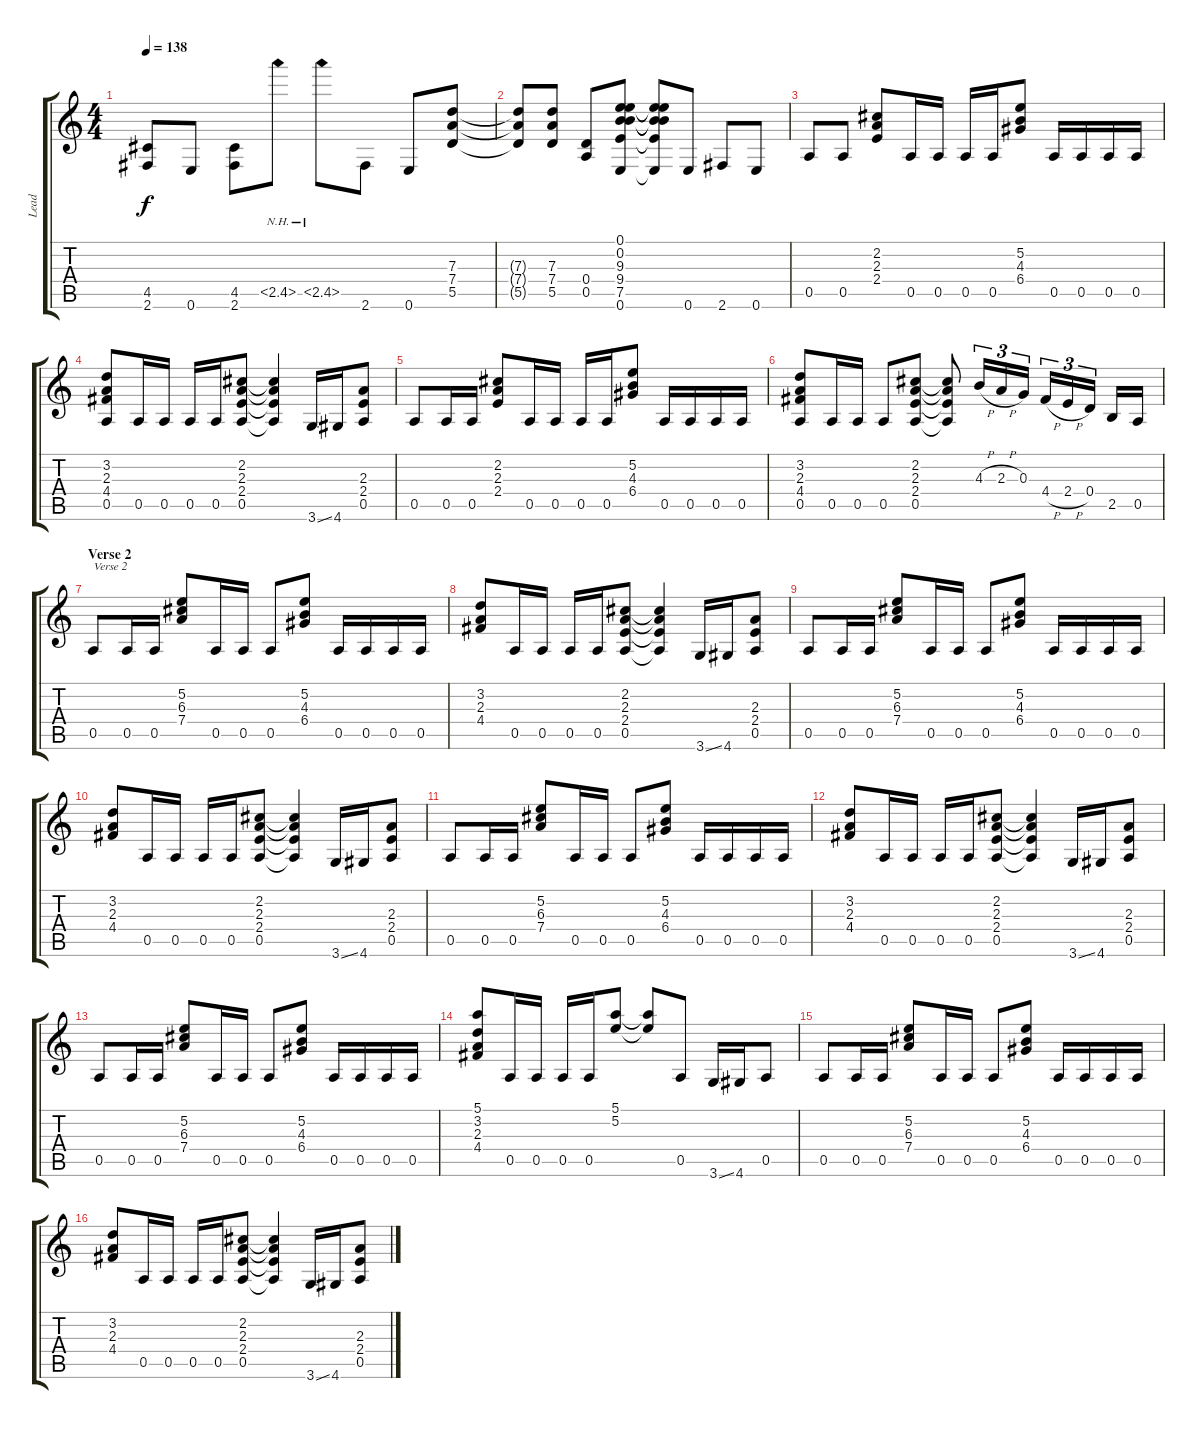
\track ("Lead" "Lead") {instrument distortionguitar}
\staff {score tabs}
\tuning (E4 B3 G3 D3 A2 E2) {hide}
\ts (4 4)
\tempo 138
\clef g2
\ks c
(4.5 2.6).8{dy f} 0.6.8 (4.5 2.6).8 2.5{nh}.8 2.5{nh}.8 2.6.8 0.6.8 (7.3 7.4 5.5).8 |
(7.3{t} 7.4{t} 5.5{t}).8 (7.3 7.4 5.5).8 (0.4 0.5).8 (0.1 0.2 9.3 9.4 7.5 0.6).8 (0.1{t} 0.2{t} 9.3{t} 9.4{t} 7.5{t} 0.6{t}).8 0.6.8 2.6.8 0.6.8 |
0.5.8 0.5.8 (2.2 2.3 2.4).8 0.5.16 0.5.16 0.5.16 0.5.16 (5.2 4.3 6.4).8 0.5.16 0.5.16 0.5.16 0.5.16 |
(3.2 2.3 4.4 0.5).8 0.5.16 0.5.16 0.5.16 0.5.16 (2.2 2.3 2.4 0.5).8 (2.2{t} 2.3{t} 2.4{t} 0.5{t}).4 3.6{ss}.16 4.6.16 (2.3 2.4 0.5).8 |
0.5.8 0.5.16 0.5.16 (2.2 2.3 2.4).8 0.5.16 0.5.16 0.5.16 0.5.16 (5.2 4.3 6.4).8 0.5.16 0.5.16 0.5.16 0.5.16 |
(3.2 2.3 4.4 0.5).8 0.5.16 0.5.16 0.5.8 (2.2 2.3 2.4 0.5).8 (2.2{t} 2.3{t} 2.4{t} 0.5{t}).8 4.3{h}.16{tu (3 2)} 2.3{h}.16{tu (3 2)} 0.3.16{tu (3 2)} 4.4{h}.16{tu (3 2)} 2.4{h}.16{tu (3 2)} 0.4.16{tu (3 2)} 2.5.16 0.5.16 |
\section ("" "Verse 2")
0.5.8{txt "Verse 2"} 0.5.16 0.5.16 (5.2 6.3 7.4).8 0.5.16 0.5.16 0.5.8 (5.2 4.3 6.4).8 0.5.16 0.5.16 0.5.16 0.5.16 |
(3.2 2.3 4.4).8 0.5.16 0.5.16 0.5.16 0.5.16 (2.2 2.3 2.4 0.5).8 (2.2{t} 2.3{t} 2.4{t} 0.5{t}).4 3.6{ss}.16 4.6.16 (2.3 2.4 0.5).8 |
0.5.8 0.5.16 0.5.16 (5.2 6.3 7.4).8 0.5.16 0.5.16 0.5.8 (5.2 4.3 6.4).8 0.5.16 0.5.16 0.5.16 0.5.16 |
(3.2 2.3 4.4).8 0.5.16 0.5.16 0.5.16 0.5.16 (2.2 2.3 2.4 0.5).8 (2.2{t} 2.3{t} 2.4{t} 0.5{t}).4 3.6{ss}.16 4.6.16 (2.3 2.4 0.5).8 |
0.5.8 0.5.16 0.5.16 (5.2 6.3 7.4).8 0.5.16 0.5.16 0.5.8 (5.2 4.3 6.4).8 0.5.16 0.5.16 0.5.16 0.5.16 |
(3.2 2.3 4.4).8 0.5.16 0.5.16 0.5.16 0.5.16 (2.2 2.3 2.4 0.5).8 (2.2{t} 2.3{t} 2.4{t} 0.5{t}).4 3.6{ss}.16 4.6.16 (2.3 2.4 0.5).8 |
0.5.8 0.5.16 0.5.16 (5.2 6.3 7.4).8 0.5.16 0.5.16 0.5.8 (5.2 4.3 6.4).8 0.5.16 0.5.16 0.5.16 0.5.16 |
(5.1 3.2 2.3 4.4).8 0.5.16 0.5.16 0.5.16 0.5.16 (5.1 5.2).8 (5.1{t} 5.2{t}).8 0.5.8 3.6{ss}.16 4.6.16 0.5.8 |
0.5.8 0.5.16 0.5.16 (5.2 6.3 7.4).8 0.5.16 0.5.16 0.5.8 (5.2 4.3 6.4).8 0.5.16 0.5.16 0.5.16 0.5.16 |
(3.2 2.3 4.4).8 0.5.16 0.5.16 0.5.16 0.5.16 (2.2 2.3 2.4 0.5).8 (2.2{t} 2.3{t} 2.4{t} 0.5{t}).4 3.6{ss}.16 4.6.16 (2.3 2.4 0.5).8
